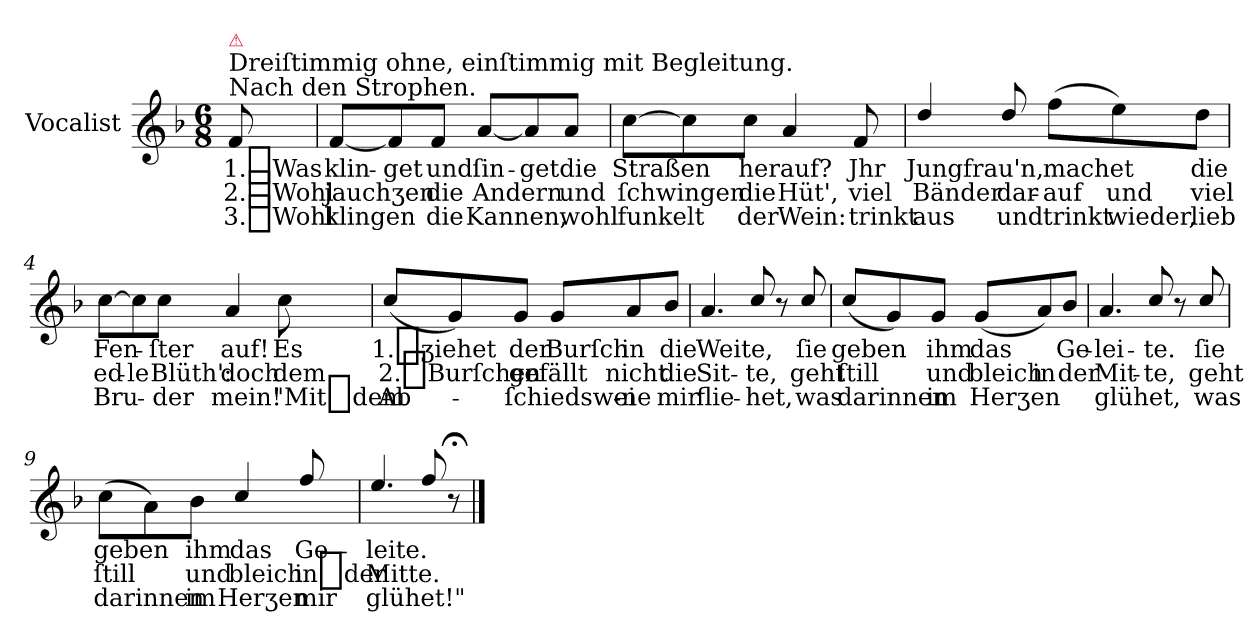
**kern	**text	**text	**text
*part1	*part1	*part1	*part1
*staff1	*staff1	*staff1	*staff1
*I"Vocalist	*	*	*
*clefG2	*	*	*
*k[b-]	*	*	*
*F:	*	*	*
*M6/8	*	*	*
=	=	=	=
!LO:TX:a:t=Nach den Strophen.	!	!	!
!LO:TX:a:t=Dreiſtimmig ohne, einſtimmig mit Begleitung.	!	!	!
!LO:TX:a:color=crimson:t=⚠	!	!	!
8f	1._Was	2._Wohl	3._Wohl
=1	=1	=1	=1
[8f/L	klin-	jauchʒen	klingen
8f/]	-get	.	.
8f/J	und	die	die
[8a/L	ſin-	Andern	Kannen,
8a/]	-get	.	.
8a/J	die	und	wohl
=2	=2	=2	=2
[8cc\L	Straßen	ſchwingen	funkelt
8cc\]	.	.	.
8cc\J	herauf?	die	der
4a	.	Hüt',	Wein:
8f	Jhr	viel	trinkt
=3	=3	=3	=3
4dd/	Jungfrau'n,	Bänder	aus
8dd/	.	dar-	und
(8ff\L	machet	-auf	trinkt
8ee\)	.	und	wieder,
8dd\J	die	viel	lieb
=4	=4	=4	=4
[8cc\L	Fen-	ed-	Bru-
8cc\]	.	-le	.
8cc\J	-ſter	Blüth':	-der
4a	auf!	doch	mein!
8cc	Es	dem	"Mit_dem
=5	=5	=5	=5
(8cc/L	1._ʒiehet	2._Burſchen	Ab-
8g/)	.	.	.
8g/J	der	gefällt	-ſchiedswei-
8g/L	Burſch	.	.
8a/	in	nicht	-ne
8b-/J	die	die	mir
=6	=6	=6	=6
4.a	Weite,	Sit-	flie-
8cc/	.	-te,	-het,
8r	.	.	.
8cc/	ſie	geht	was
=7	=7	=7	=7
(8cc/L	geben	ſtill	darinnen
8g/)	.	.	.
8g/J	ihm	und	im
(>8g/L	das	bleich	Herʒen
8a/)	.	in	.
8b-/J	Ge-	der	.
=8	=8	=8	=8
4.a	-lei-	Mit-	glühet,
8cc/	-te.	-te,	.
8r	.	.	.
8cc/	ſie	geht	was
=9	=9	=9	=9
(8cc\L	geben	ſtill	darinnen
8a\)	.	.	.
8b-\J	ihm	und	im
4cc/	das	bleich	Herʒen
8ff/	Ge-	in_der	mir
=10	=10	=10	=10
4.ee/	-leite.	Mitte.	glühet!"
8ff/	.	.	.
8r;<	.	.	.
==	==	==	==
*-	*-	*-	*-
